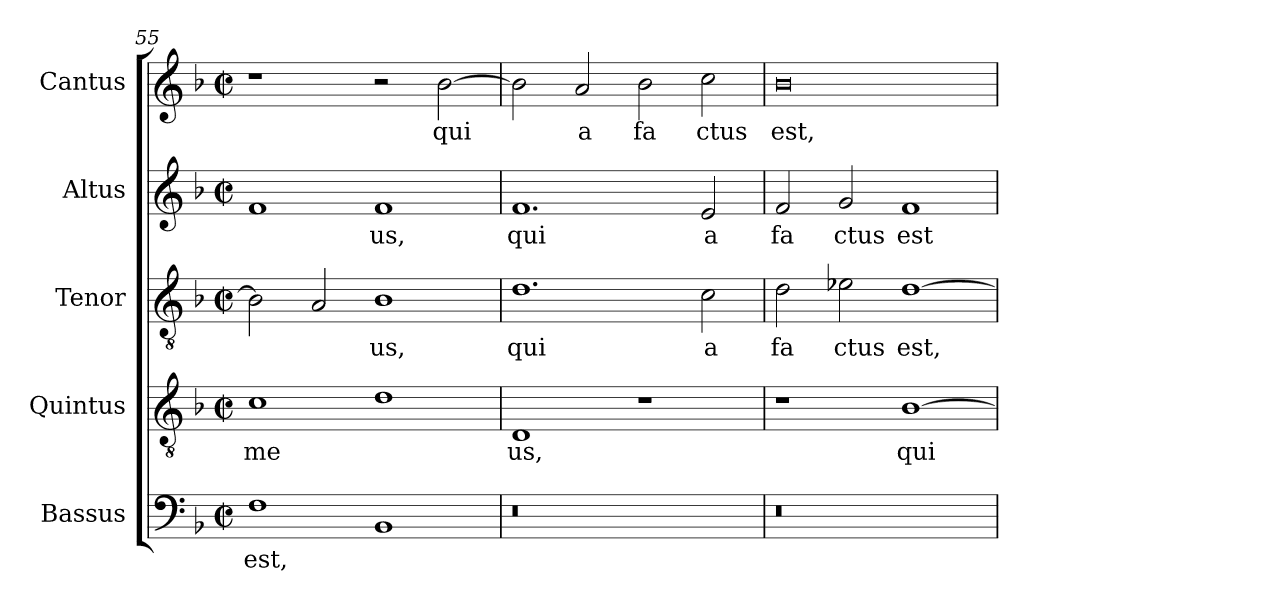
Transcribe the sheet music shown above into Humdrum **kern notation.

**kern	**text	**kern	**text	**kern	**text	**kern	**text	**kern	**text
*part5	*part5	*part4	*part4	*part3	*part3	*part2	*part2	*part1	*part1
*staff5	*staff5	*staff4	*staff4	*staff3	*staff3	*staff2	*staff2	*staff1	*staff1
*I"Bassus	*	*I"Quintus	*	*I"Tenor	*	*I"Altus	*	*I"Cantus	*
*clefF4	*	*clefGv2	*	*clefGv2	*	*clefG2	*	*clefG2	*
*k[b-]	*	*k[b-]	*	*k[b-]	*	*k[b-]	*	*k[b-]	*
*F:	*	*F:	*	*F:	*	*F:	*	*F:	*
*M2/2	*	*M2/2	*	*M2/2	*	*M2/2	*	*M2/2	*
*met(c|)	*	*met(c|)	*	*met(c|)	*	*met(c|)	*	*met(c|)	*
=55	=55	=55	=55	=55	=55	=55	=55	=55	=55
!	!LO:LY:b:cj	!	!LO:LY:b:cj	!	!LO:LY:b:cj	!	!LO:LY:b:cj	!	!
1F	est,	1c	me	2B-\]	.	1f	.	1r	.
!	!	!	!	!	!LO:LY:b:cj	!	!	!	!
.	.	.	.	2A/	.	.	.	.	.
!	!LO:LY:b:cj	!	!LO:LY:b:cj	!	!LO:LY:b:cj	!	!LO:LY:b:cj	!	!
1BB-	.	1d	.	1B-	us,	1f	us,	2r	.
!	!	!	!	!	!	!	!	!	!LO:LY:b:cj
.	.	.	.	.	.	.	.	[>2b-\	qui
=56	=56	=56	=56	=56	=56	=56	=56	=56	=56
!	!	!	!LO:LY:b:cj	!	!LO:LY:b:cj	!	!LO:LY:b:cj	!	!LO:LY:b:cj
0r	.	1D	us,	1.d	qui	1.f	qui	2b-\]	.
!	!	!	!	!	!	!	!	!	!LO:LY:b:cj
.	.	.	.	.	.	.	.	2a/	a
!	!	!	!	!	!	!	!	!	!LO:LY:b:cj
.	.	1r	.	.	.	.	.	2b-\	fa
!	!	!	!	!	!LO:LY:b:cj	!	!LO:LY:b:cj	!	!LO:LY:b:cj
.	.	.	.	2c\	a	2e/	a	2cc\	ctus
=57	=57	=57	=57	=57	=57	=57	=57	=57	=57
!	!	!	!	!	!LO:LY:b:cj	!	!LO:LY:b:cj	!	!LO:LY:b:cj
0r	.	1r	.	2d\	fa	2f/	fa	0b-	est,
!	!	!	!	!	!LO:LY:b:cj	!	!LO:LY:b:cj	!	!
.	.	.	.	2e-X\	ctus	2g/	ctus	.	.
!	!	!	!LO:LY:b:cj	!	!LO:LY:b:cj	!	!LO:LY:b:cj	!	!
.	.	[>1B-	qui	[>1d	est,	1f	est	.	.
=	=	=	=	=	=	=	=	=	=
*-	*-	*-	*-	*-	*-	*-	*-	*-	*-
